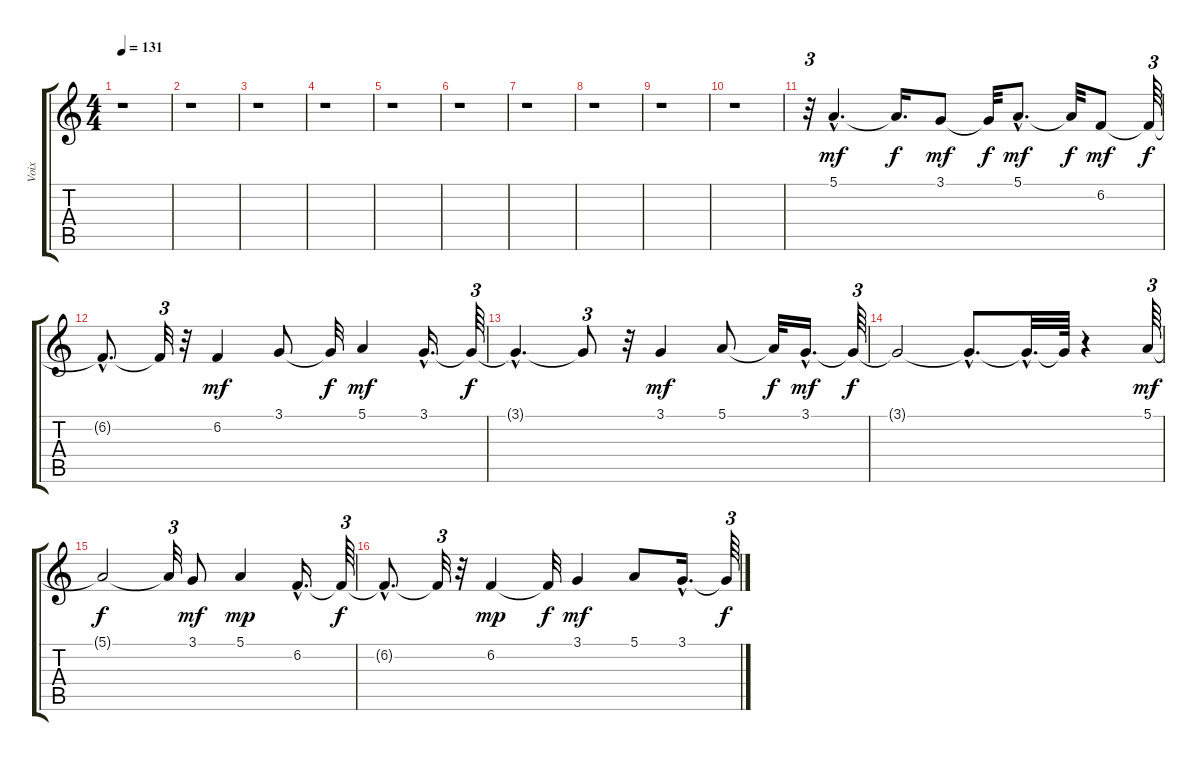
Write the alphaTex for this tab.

\track ("Voix" "Voix") {instrument voiceoohs}
\staff {score tabs}
\tuning (E4 B3 G3 D3 A2 E2) {hide}
\ts (4 4)
\tempo 131
\clef g2
\ks c
r.1{dy f} |
r.1 |
r.1 |
r.1 |
r.1 |
r.1 |
r.1 |
r.1 |
r.1 |
r.1 |
r.32{tu (3 2)} 5.1{hac}.4{d dy mf} 5.1{t}.16{d dy f} 3.1.8{dy mf} 3.1{t}.32{dy f} 5.1{hac}.8{d dy mf} 5.1{t}.32{dy f} 6.2.8{dy mf} 6.2{t}.64{tu (3 2) dy f} |
6.2{hac t}.8{d} 6.2{t}.32{tu (3 2)} r.32 6.2.4{dy mf} 3.1.8 3.1{t}.32{dy f} 5.1.4{dy mf} 3.1{hac}.16{d} 3.1{t}.64{tu (3 2) dy f} |
3.1{hac t}.4{d} 3.1{t}.8{tu (3 2)} r.32 3.1.4{dy mf} 5.1.8 5.1{t}.32{dy f} 3.1{hac}.16{d dy mf} 3.1{t}.64{tu (3 2) dy f} |
3.1{t}.2 3.1{hac t}.8{d} 3.1{hac t}.32{d} 3.1{t}.64 r.4 5.1.64{tu (3 2) dy mf} |
5.1{t}.2{dy f} 5.1{t}.32{tu (3 2)} 3.1.8{dy mf} 5.1.4{dy mp} 6.2{hac}.16{d} 6.2{t}.64{tu (3 2) dy f} |
6.2{hac t}.8{d} 6.2{t}.32{tu (3 2)} r.32 6.2.4{dy mp} 6.2{t}.32{dy f} 3.1.4{dy mf} 5.1.8 3.1{hac}.16{d} 3.1{t}.64{tu (3 2) dy f}
